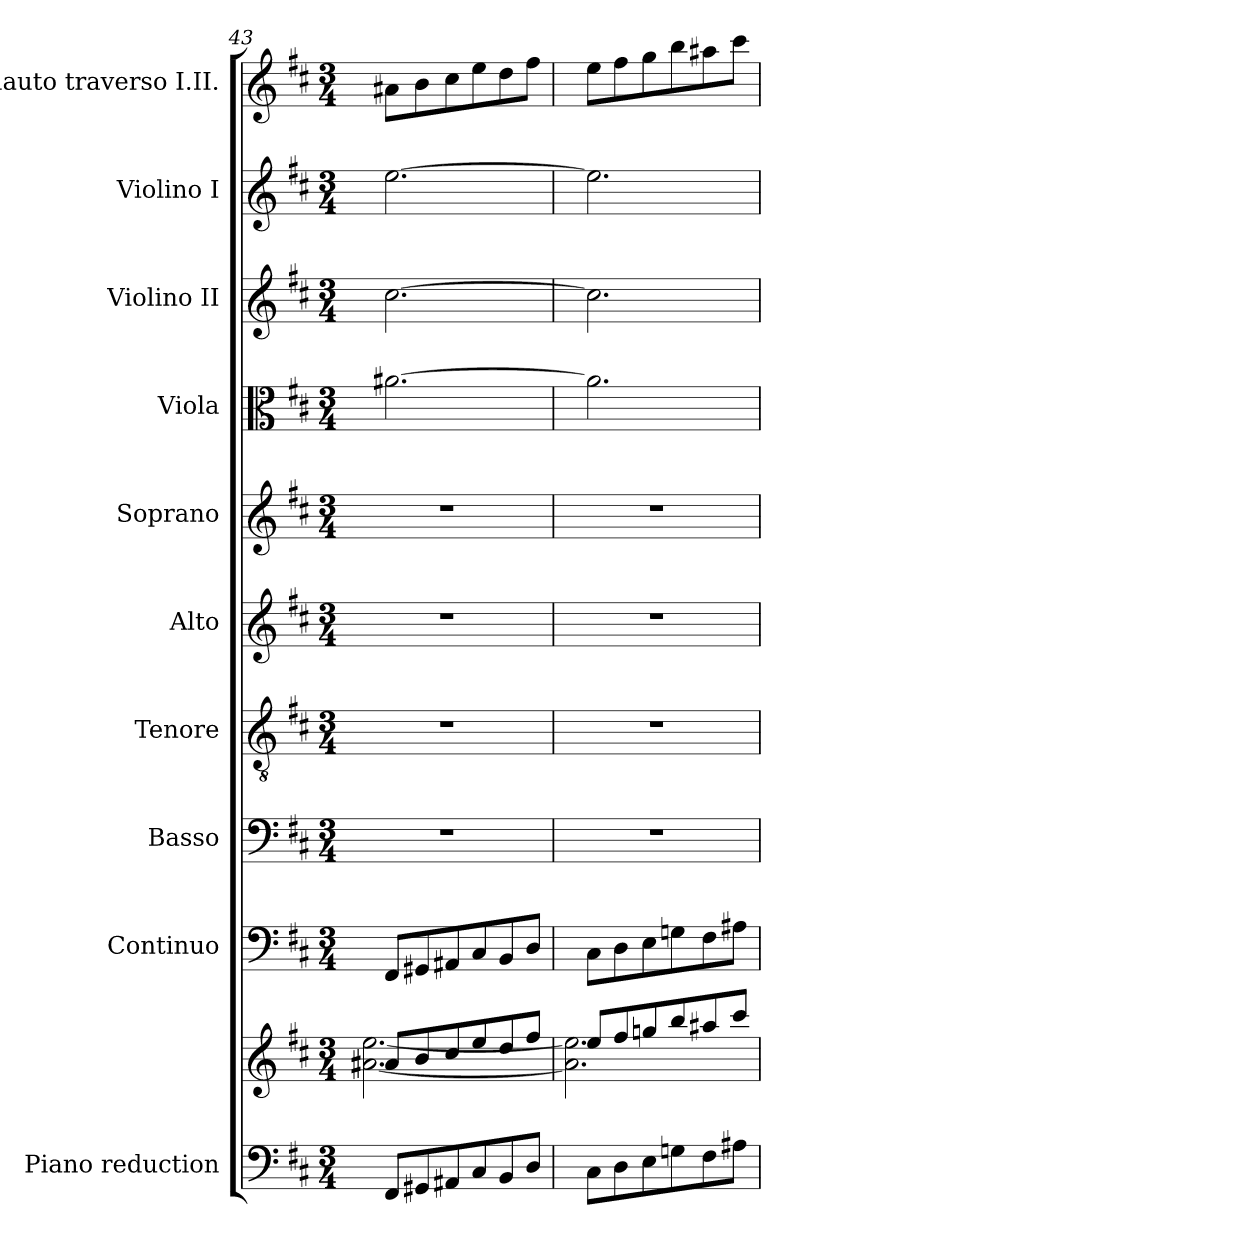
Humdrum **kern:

**kern	**kern	**kern	**kern	**kern	**kern	**kern	**kern	**kern	**kern	**kern
*part10	*part10	*part9	*part8	*part7	*part6	*part5	*part4	*part3	*part2	*part1
*staff11	*staff10	*staff9	*staff8	*staff7	*staff6	*staff5	*staff4	*staff3	*staff2	*staff1
*I"Piano reduction	*	*I"Continuo	*I"Basso	*I"Tenore	*I"Alto	*I"Soprano	*I"Viola	*I"Violino II	*I"Violino I	*I"Flauto traverso I.II.
*I'Pno	*	*	*	*	*	*	*I'Vla	*I'Vln	*I'Vln	*I'Fl
*clefF4	*clefG2	*clefF4	*clefF4	*clefGv2	*clefG2	*clefG2	*clefC3	*clefG2	*clefG2	*clefG2
*k[f#c#]	*k[f#c#]	*k[f#c#]	*k[f#c#]	*k[f#c#]	*k[f#c#]	*k[f#c#]	*k[f#c#]	*k[f#c#]	*k[f#c#]	*k[f#c#]
*M3/4	*M3/4	*M3/4	*M3/4	*M3/4	*M3/4	*M3/4	*M3/4	*M3/4	*M3/4	*M3/4
=43	=43	=43	=43	=43	=43	=43	=43	=43	=43	=43
*	*^	*	*	*	*	*	*	*	*	*
8FF#/L	8a#X/L	[2.a#\ [2.ee\	8FF#/L	2.r	2.r	2.r	2.r	[2.a#X\	[2.cc#\	[2.ee\	8a#X\L
8GG#X/	8b/	.	8GG#X/	.	.	.	.	.	.	.	8b\
8AA#X/	8cc#/	.	8AA#X/	.	.	.	.	.	.	.	8cc#\
8C#/	8ee/	.	8C#/	.	.	.	.	.	.	.	8ee\
8BB/	8dd/	.	8BB/	.	.	.	.	.	.	.	8dd\
8D/J	8ff#/J	.	8D/J	.	.	.	.	.	.	.	8ff#\J
=44	=44	=44	=44	=44	=44	=44	=44	=44	=44	=44	=44
8C#\L	8ee/L	2.a#\] 2.ee\]	8C#\L	2.r	2.r	2.r	2.r	2.a#\]	2.cc#\]	2.ee\]	8ee\L
8D\	8ff#/	.	8D\	.	.	.	.	.	.	.	8ff#\
8E\	8ggn/	.	8E\	.	.	.	.	.	.	.	8gg\
8Gn\	8bb/	.	8Gn\	.	.	.	.	.	.	.	8bb\
8F#\	8aa#X/	.	8F#\	.	.	.	.	.	.	.	8aa#X\
8A#X\J	8ccc#/J	.	8A#X\J	.	.	.	.	.	.	.	8ccc#\J
*	*v	*v	*	*	*	*	*	*	*	*	*
=	=	=	=	=	=	=	=	=	=	=
*-	*-	*-	*-	*-	*-	*-	*-	*-	*-	*-
